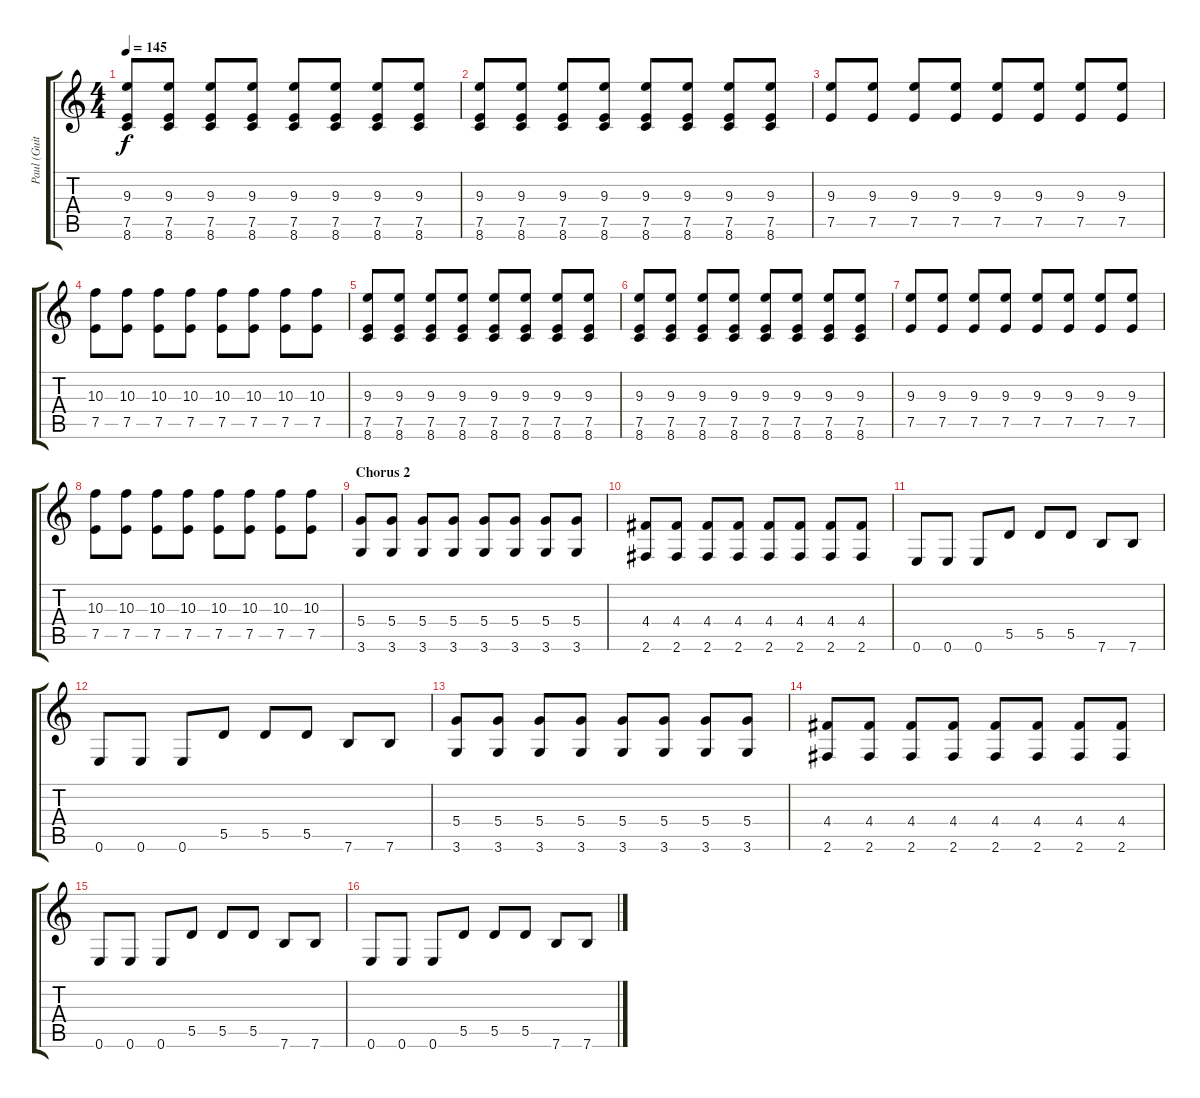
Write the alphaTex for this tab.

\track ("Paul (Guitar)" "Paul (Guit") {instrument overdrivenguitar}
\staff {score tabs}
\tuning (E4 B3 G3 D3 A2 E2) {hide}
\ts (4 4)
\tempo 145
\clef g2
\ks c
(9.3 7.5 8.6).8{dy f} (9.3 7.5 8.6).8 (9.3 7.5 8.6).8 (9.3 7.5 8.6).8 (9.3 7.5 8.6).8 (9.3 7.5 8.6).8 (9.3 7.5 8.6).8 (9.3 7.5 8.6).8 |
(9.3 7.5 8.6).8 (9.3 7.5 8.6).8 (9.3 7.5 8.6).8 (9.3 7.5 8.6).8 (9.3 7.5 8.6).8 (9.3 7.5 8.6).8 (9.3 7.5 8.6).8 (9.3 7.5 8.6).8 |
(9.3 7.5).8 (9.3 7.5).8 (9.3 7.5).8 (9.3 7.5).8 (9.3 7.5).8 (9.3 7.5).8 (9.3 7.5).8 (9.3 7.5).8 |
(10.3 7.5).8 (10.3 7.5).8 (10.3 7.5).8 (10.3 7.5).8 (10.3 7.5).8 (10.3 7.5).8 (10.3 7.5).8 (10.3 7.5).8 |
(9.3 7.5 8.6).8 (9.3 7.5 8.6).8 (9.3 7.5 8.6).8 (9.3 7.5 8.6).8 (9.3 7.5 8.6).8 (9.3 7.5 8.6).8 (9.3 7.5 8.6).8 (9.3 7.5 8.6).8 |
(9.3 7.5 8.6).8 (9.3 7.5 8.6).8 (9.3 7.5 8.6).8 (9.3 7.5 8.6).8 (9.3 7.5 8.6).8 (9.3 7.5 8.6).8 (9.3 7.5 8.6).8 (9.3 7.5 8.6).8 |
(9.3 7.5).8 (9.3 7.5).8 (9.3 7.5).8 (9.3 7.5).8 (9.3 7.5).8 (9.3 7.5).8 (9.3 7.5).8 (9.3 7.5).8 |
(10.3 7.5).8 (10.3 7.5).8 (10.3 7.5).8 (10.3 7.5).8 (10.3 7.5).8 (10.3 7.5).8 (10.3 7.5).8 (10.3 7.5).8 |
\section ("" "Chorus 2")
(5.4 3.6).8 (5.4 3.6).8 (5.4 3.6).8 (5.4 3.6).8 (5.4 3.6).8 (5.4 3.6).8 (5.4 3.6).8 (5.4 3.6).8 |
(4.4 2.6).8 (4.4 2.6).8 (4.4 2.6).8 (4.4 2.6).8 (4.4 2.6).8 (4.4 2.6).8 (4.4 2.6).8 (4.4 2.6).8 |
0.6.8 0.6.8 0.6.8 5.5.8 5.5.8 5.5.8 7.6.8 7.6.8 |
0.6.8 0.6.8 0.6.8 5.5.8 5.5.8 5.5.8 7.6.8 7.6.8 |
(5.4 3.6).8 (5.4 3.6).8 (5.4 3.6).8 (5.4 3.6).8 (5.4 3.6).8 (5.4 3.6).8 (5.4 3.6).8 (5.4 3.6).8 |
(4.4 2.6).8 (4.4 2.6).8 (4.4 2.6).8 (4.4 2.6).8 (4.4 2.6).8 (4.4 2.6).8 (4.4 2.6).8 (4.4 2.6).8 |
0.6.8 0.6.8 0.6.8 5.5.8 5.5.8 5.5.8 7.6.8 7.6.8 |
0.6.8 0.6.8 0.6.8 5.5.8 5.5.8 5.5.8 7.6.8 7.6.8
